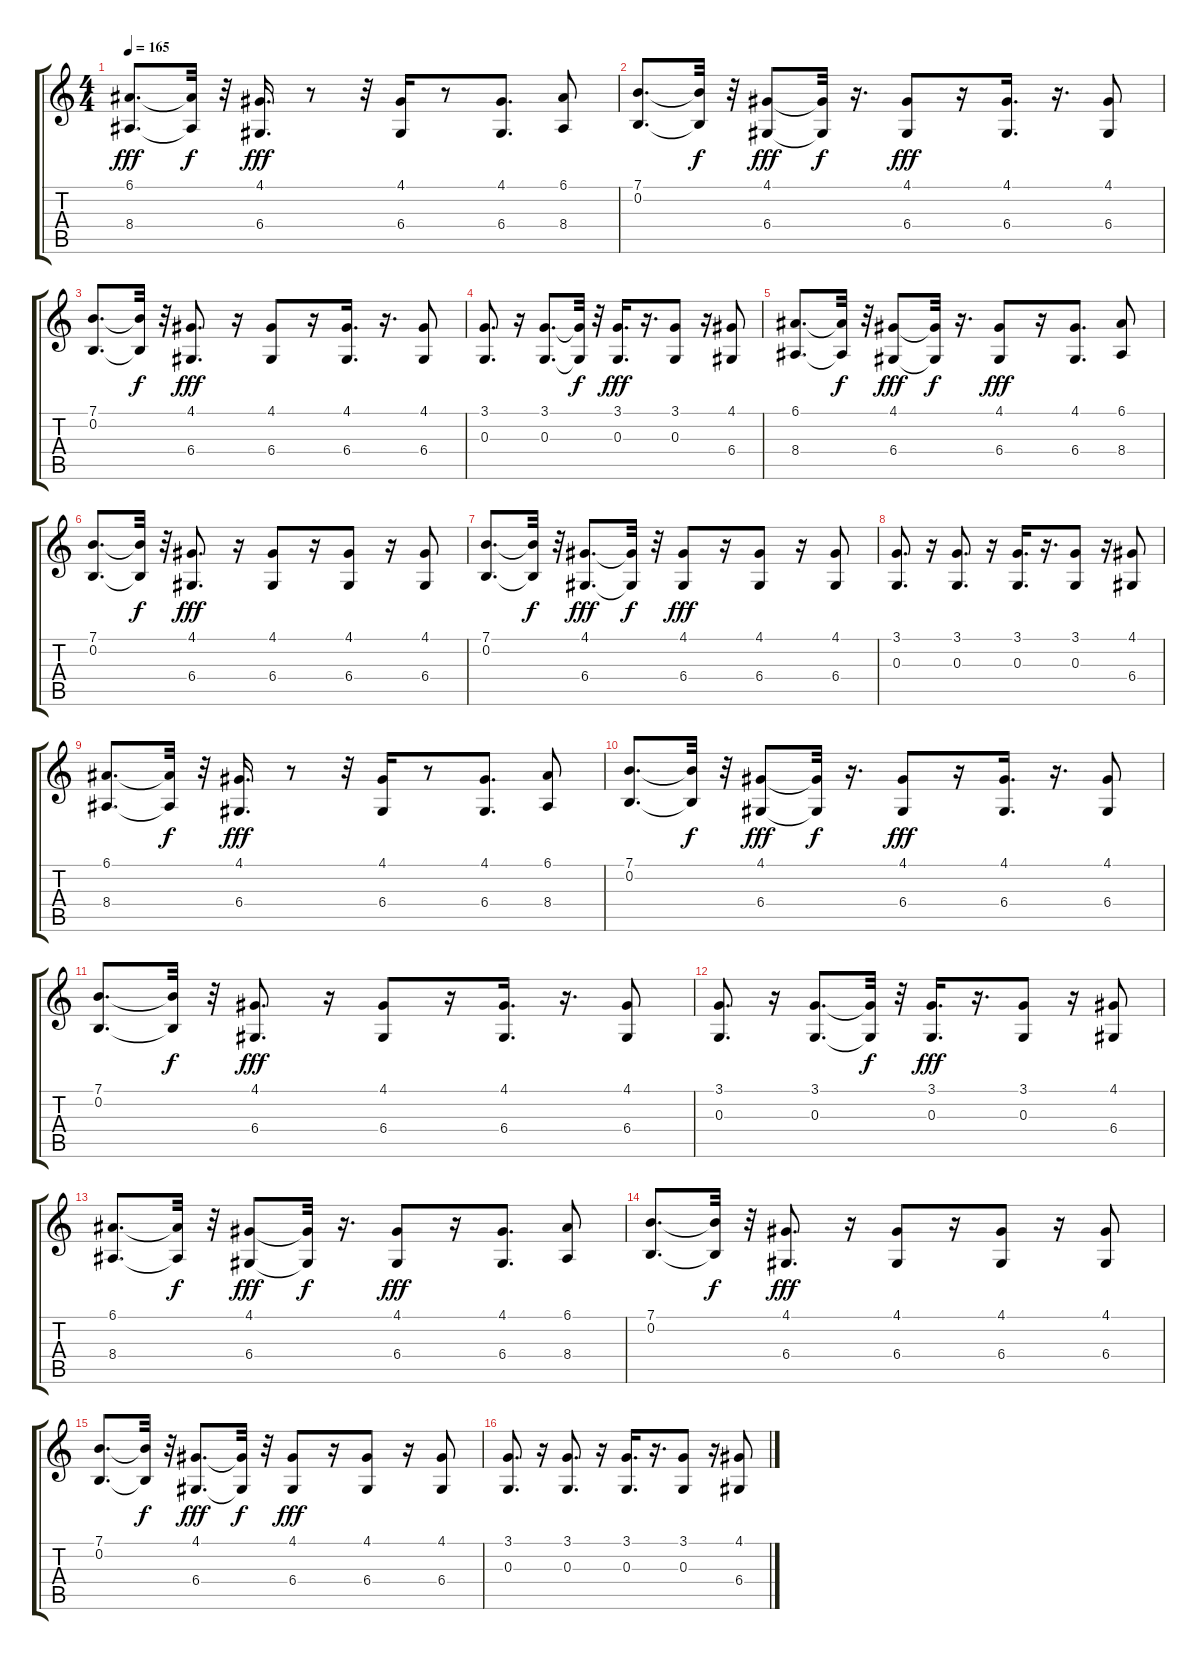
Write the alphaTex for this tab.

\track (" " " ") {instrument choiraahs}
\staff {score tabs}
\tuning (E4 B3 G3 D3 A2 E2) {hide}
\ts (4 4)
\tempo 165
\clef g2
\ks c
(6.1 8.4).8{d dy fff} (6.1{t} 8.4{t}).32{dy f} r.32 (4.1 6.4).16{d dy fff} r.8 r.32 (4.1 6.4).16 r.8 (4.1 6.4).8{d} (6.1 8.4).8 |
(7.1 0.2).8{d} (7.1{t} 0.2{t}).32{dy f} r.32 (4.1 6.4).8{dy fff} (4.1{t} 6.4{t}).32{dy f} r.16{d} (4.1 6.4).8{dy fff} r.16 (4.1 6.4).16{d} r.16{d} (4.1 6.4).8 |
(7.1 0.2).8{d} (7.1{t} 0.2{t}).32{dy f} r.32 (4.1 6.4).8{d dy fff} r.16 (4.1 6.4).8 r.16 (4.1 6.4).16{d} r.16{d} (4.1 6.4).8 |
(3.1 0.3).8{d} r.16 (3.1 0.3).8{d} (3.1{t} 0.3{t}).32{dy f} r.32 (3.1 0.3).16{d dy fff} r.16{d} (3.1 0.3).8 r.16 (4.1 6.4).8 |
(6.1 8.4).8{d} (6.1{t} 8.4{t}).32{dy f} r.32 (4.1 6.4).8{dy fff} (4.1{t} 6.4{t}).32{dy f} r.16{d} (4.1 6.4).8{dy fff} r.16 (4.1 6.4).8{d} (6.1 8.4).8 |
(7.1 0.2).8{d} (7.1{t} 0.2{t}).32{dy f} r.32 (4.1 6.4).8{d dy fff} r.16 (4.1 6.4).8 r.16 (4.1 6.4).8 r.16 (4.1 6.4).8 |
(7.1 0.2).8{d} (7.1{t} 0.2{t}).32{dy f} r.32 (4.1 6.4).8{d dy fff} (4.1{t} 6.4{t}).32{dy f} r.32 (4.1 6.4).8{dy fff} r.16 (4.1 6.4).8 r.16 (4.1 6.4).8 |
(3.1 0.3).8{d} r.16 (3.1 0.3).8{d} r.16 (3.1 0.3).16{d} r.16{d} (3.1 0.3).8 r.16 (4.1 6.4).8 |
(6.1 8.4).8{d} (6.1{t} 8.4{t}).32{dy f} r.32 (4.1 6.4).16{d dy fff} r.8 r.32 (4.1 6.4).16 r.8 (4.1 6.4).8{d} (6.1 8.4).8 |
(7.1 0.2).8{d} (7.1{t} 0.2{t}).32{dy f} r.32 (4.1 6.4).8{dy fff} (4.1{t} 6.4{t}).32{dy f} r.16{d} (4.1 6.4).8{dy fff} r.16 (4.1 6.4).16{d} r.16{d} (4.1 6.4).8 |
(7.1 0.2).8{d} (7.1{t} 0.2{t}).32{dy f} r.32 (4.1 6.4).8{d dy fff} r.16 (4.1 6.4).8 r.16 (4.1 6.4).16{d} r.16{d} (4.1 6.4).8 |
(3.1 0.3).8{d} r.16 (3.1 0.3).8{d} (3.1{t} 0.3{t}).32{dy f} r.32 (3.1 0.3).16{d dy fff} r.16{d} (3.1 0.3).8 r.16 (4.1 6.4).8 |
(6.1 8.4).8{d} (6.1{t} 8.4{t}).32{dy f} r.32 (4.1 6.4).8{dy fff} (4.1{t} 6.4{t}).32{dy f} r.16{d} (4.1 6.4).8{dy fff} r.16 (4.1 6.4).8{d} (6.1 8.4).8 |
(7.1 0.2).8{d} (7.1{t} 0.2{t}).32{dy f} r.32 (4.1 6.4).8{d dy fff} r.16 (4.1 6.4).8 r.16 (4.1 6.4).8 r.16 (4.1 6.4).8 |
(7.1 0.2).8{d} (7.1{t} 0.2{t}).32{dy f} r.32 (4.1 6.4).8{d dy fff} (4.1{t} 6.4{t}).32{dy f} r.32 (4.1 6.4).8{dy fff} r.16 (4.1 6.4).8 r.16 (4.1 6.4).8 |
(3.1 0.3).8{d} r.16 (3.1 0.3).8{d} r.16 (3.1 0.3).16{d} r.16{d} (3.1 0.3).8 r.16 (4.1 6.4).8
